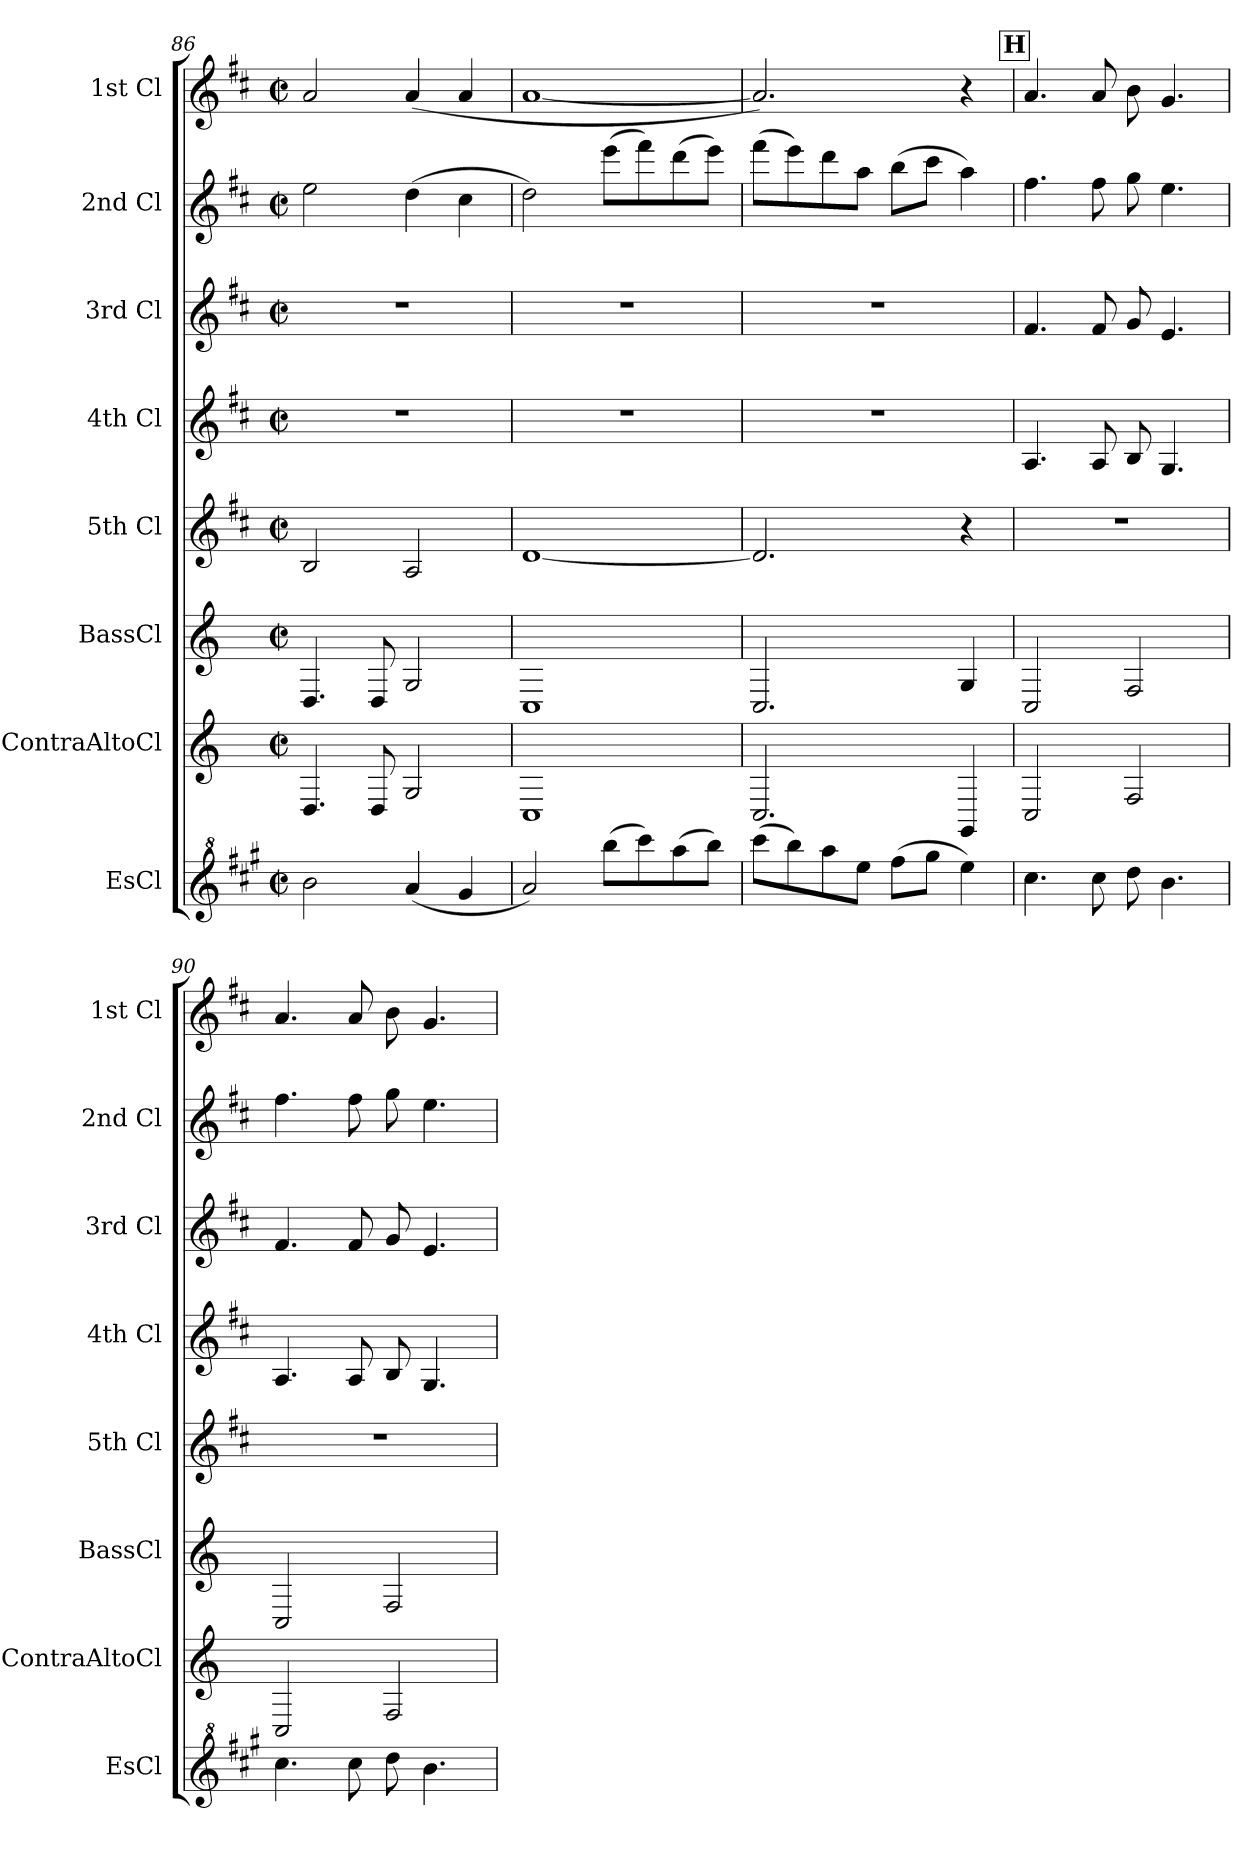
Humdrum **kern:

**kern	**kern	**kern	**kern	**kern	**kern	**kern	**kern
*part8	*part7	*part6	*part5	*part4	*part3	*part2	*part1
*staff8	*staff7	*staff6	*staff5	*staff4	*staff3	*staff2	*staff1
*I"EsCl	*I"ContraAltoCl	*I"BassCl	*I"5th Cl	*I"4th Cl	*I"3rd Cl	*I"2nd Cl	*I"1st Cl
*I'EsCl	*I'ContraAltoCl	*I'BassCl	*I'5th Cl	*I'4th Cl	*I'3rd Cl	*I'2nd Cl	*I'1st Cl
*clefG^2	*clefG2	*clefG2	*clefG2	*clefG2	*clefG2	*clefG2	*clefG2
*ITrd5c9	*ITrd12c21	*ITrd8c14	*ITrd1c2	*ITrd1c2	*ITrd1c2	*ITrd1c2	*ITrd1c2
*k[]	*k[]	*k[]	*k[]	*k[]	*k[]	*k[]	*k[]
*M4/4	*M4/4	*M4/4	*M4/4	*M4/4	*M4/4	*M4/4	*M4/4
*met(c|)	*met(c|)	*met(c|)	*met(c|)	*met(c|)	*met(c|)	*met(c|)	*met(c|)
=86	=86	=86	=86	=86	=86	=86	=86
2dd\	4.DD/	4.DD/	2A/	1r	1r	2dd\	2g/
.	8DD/	8DD/	.	.	.	.	.
(4cc/	2GG/	2GG/	2G/	.	.	(4cc\	(4g/
4b/	.	.	.	.	.	4b\	4g/
=87	=87	=87	=87	=87	=87	=87	=87
2cc/)	1CC	1CC	[1c	1r	1r	2cc\)	[1g
(8ddd\L	.	.	.	.	.	(8ddd\L	.
8eee\)	.	.	.	.	.	8eee\)	.
(8ccc\	.	.	.	.	.	(8ccc\	.
8ddd\J)	.	.	.	.	.	8ddd\J)	.
!!LO:LB:g=z
=88	=88	=88	=88	=88	=88	=88	=88
(8eee\L	2.CC/	2.CC/	2.c/]	1r	1r	(8eee\L	2.g/])
8ddd\)	.	.	.	.	.	8ddd\)	.
8ccc\	.	.	.	.	.	8ccc\	.
8gg\J	.	.	.	.	.	8gg\J	.
(8aa\L	.	.	.	.	.	(8aa\L	.
8bb\J	.	.	.	.	.	8bb\J	.
4gg\)	4GGG/	4GG/	4r	.	.	4gg\)	4r
!!LO:REH:place=s1:a:B:fs=14:t=H
=89	=89	=89	=89	=89	=89	=89	=89
4.ee\	2CC/	2CC/	1r	4.G/	4.e/	4.ee\	4.g/
8ee\	.	.	.	8G/	8e/	8ee\	8g/
8ff\	2FF/	2FF/	.	8A/	8f/	8ff\	8a\
4.dd\	.	.	.	4.F/	4.d/	4.dd\	4.f/
=90	=90	=90	=90	=90	=90	=90	=90
4.ee\	2CC/	2CC/	1r	4.G/	4.e/	4.ee\	4.g/
8ee\	.	.	.	8G/	8e/	8ee\	8g/
8ff\	2FF/	2FF/	.	8A/	8f/	8ff\	8a\
4.dd\	.	.	.	4.F/	4.d/	4.dd\	4.f/
=	=	=	=	=	=	=	=
*-	*-	*-	*-	*-	*-	*-	*-
